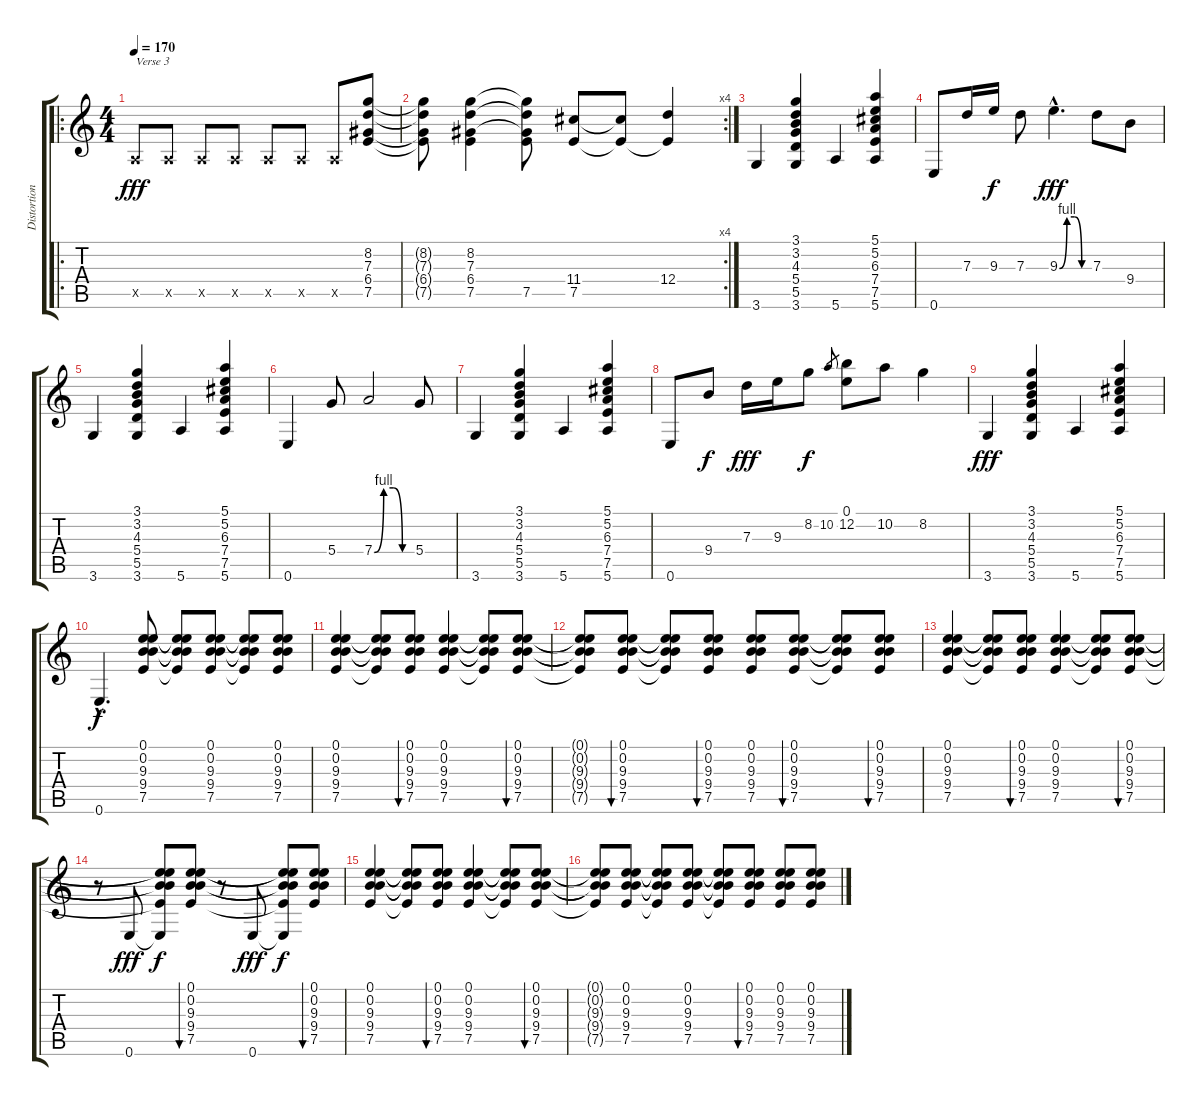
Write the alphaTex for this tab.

\track ("Distortion Guitar 1" "Distortion") {instrument distortionguitar}
\staff {score tabs}
\tuning (E4 B3 G3 D3 A2 E2) {hide}
\ro
\ts (4 4)
\tempo 170
\clef g2
\ks c
0.5{x}.8{txt "Verse 3" dy fff} 0.5{x}.8 0.5{x}.8 0.5{x}.8 0.5{x}.8 0.5{x}.8 0.5{x}.8 (8.2 7.3 6.4 7.5).8 |
\rc 4
(8.2{t} 7.3{t} 6.4{t} 7.5{t}).8 (8.2 7.3 6.4 7.5).4 (8.2{t} 7.3{t} 6.4{t} 7.5).8 (11.4 7.5).8 (11.4{t} 7.5{t}).8 (12.4 7.5{t}).4 |
3.6.4 (3.1 3.2 4.3 5.4 5.5 3.6).4 5.6.4 (5.1 5.2 6.3 7.4 7.5 5.6).4 |
0.6.8 7.3.16 9.3.16{dy f} 7.3.8 9.3{be (custom 0 0 15 4 30 4 45 0 60 0) hac}.4{d dy fff} 7.3.8 9.4.8 |
3.6.4 (3.1 3.2 4.3 5.4 5.5 3.6).4 5.6.4 (5.1 5.2 6.3 7.4 7.5 5.6).4 |
0.6.4 5.4.8 7.4{be (custom 0 0 15 4 30 4 45 0 60 0)}.2 5.4.8 |
3.6.4 (3.1 3.2 4.3 5.4 5.5 3.6).4 5.6.4 (5.1 5.2 6.3 7.4 7.5 5.6).4 |
0.6.8 9.4.8{dy f} 7.3.16{dy fff} 9.3.16 8.2.8{dy f} 10.2.8{gr} (0.1 12.2).8 10.2.8 8.2.4 |
3.6.4{dy fff} (3.1 3.2 4.3 5.4 5.5 3.6).4 5.6.4 (5.1 5.2 6.3 7.4 7.5 5.6).4 |
0.6{hac}.4{d dy f} (0.1 0.2 9.3 9.4 7.5).8 (0.1{t} 0.2{t} 9.3{t} 9.4{t} 7.5{t}).8 (0.1 0.2 9.3 9.4 7.5).8 (0.1{t} 0.2{t} 9.3{t} 9.4{t} 7.5{t}).8 (0.1 0.2 9.3 9.4 7.5).8 |
(0.1 0.2 9.3 9.4 7.5).4 (0.1{t} 0.2{t} 9.3{t} 9.4{t} 7.5{t}).8 (0.1 0.2 9.3 9.4 7.5).8{bu 30} (0.1 0.2 9.3 9.4 7.5).4 (0.1{t} 0.2{t} 9.3{t} 9.4{t} 7.5{t}).8 (0.1 0.2 9.3 9.4 7.5).8{bu 30} |
(0.1{t} 0.2{t} 9.3{t} 9.4{t} 7.5{t}).8 (0.1 0.2 9.3 9.4 7.5).8{bu 30} (0.1{t} 0.2{t} 9.3{t} 9.4{t} 7.5{t}).8 (0.1 0.2 9.3 9.4 7.5).8{bu 30} (0.1 0.2 9.3 9.4 7.5).8 (0.1 0.2 9.3 9.4 7.5).8{bu 30} (0.1{t} 0.2{t} 9.3{t} 9.4{t} 7.5{t}).8 (0.1 0.2 9.3 9.4 7.5).8{bu 30} |
(0.1 0.2 9.3 9.4 7.5).4 (0.1{t} 0.2{t} 9.3{t} 9.4{t} 7.5{t}).8 (0.1 0.2 9.3 9.4 7.5).8{bu 30} (0.1 0.2 9.3 9.4 7.5).4 (0.1{t} 0.2{t} 9.3{t} 9.4{t} 7.5{t}).8 (0.1 0.2 9.3 9.4 7.5).8{bu 30} |
r.8 0.6.8{dy fff} (0.1{t} 0.2{t} 9.3{t} 9.4{t} 7.5{t} 0.6{t}).8{dy f} (0.1 0.2 9.3 9.4 7.5).8{bu 30} r.8 0.6.8{dy fff} (0.1{t} 0.2{t} 9.3{t} 9.4{t} 7.5{t} 0.6{t}).8{dy f} (0.1 0.2 9.3 9.4 7.5).8{bu 30} |
(0.1 0.2 9.3 9.4 7.5).4 (0.1{t} 0.2{t} 9.3{t} 9.4{t} 7.5{t}).8 (0.1 0.2 9.3 9.4 7.5).8{bu 30} (0.1 0.2 9.3 9.4 7.5).4 (0.1{t} 0.2{t} 9.3{t} 9.4{t} 7.5{t}).8 (0.1 0.2 9.3 9.4 7.5).8{bu 30} |
(0.1{t} 0.2{t} 9.3{t} 9.4{t} 7.5{t}).8 (0.1 0.2 9.3 9.4 7.5).8 (0.1{t} 0.2{t} 9.3{t} 9.4{t} 7.5{t}).8 (0.1 0.2 9.3 9.4 7.5).8 (0.1{t} 0.2{t} 9.3{t} 9.4{t} 7.5{t}).8 (0.1 0.2 9.3 9.4 7.5).8{bu 30} (0.1 0.2 9.3 9.4 7.5).8 (0.1 0.2 9.3 9.4 7.5).8
